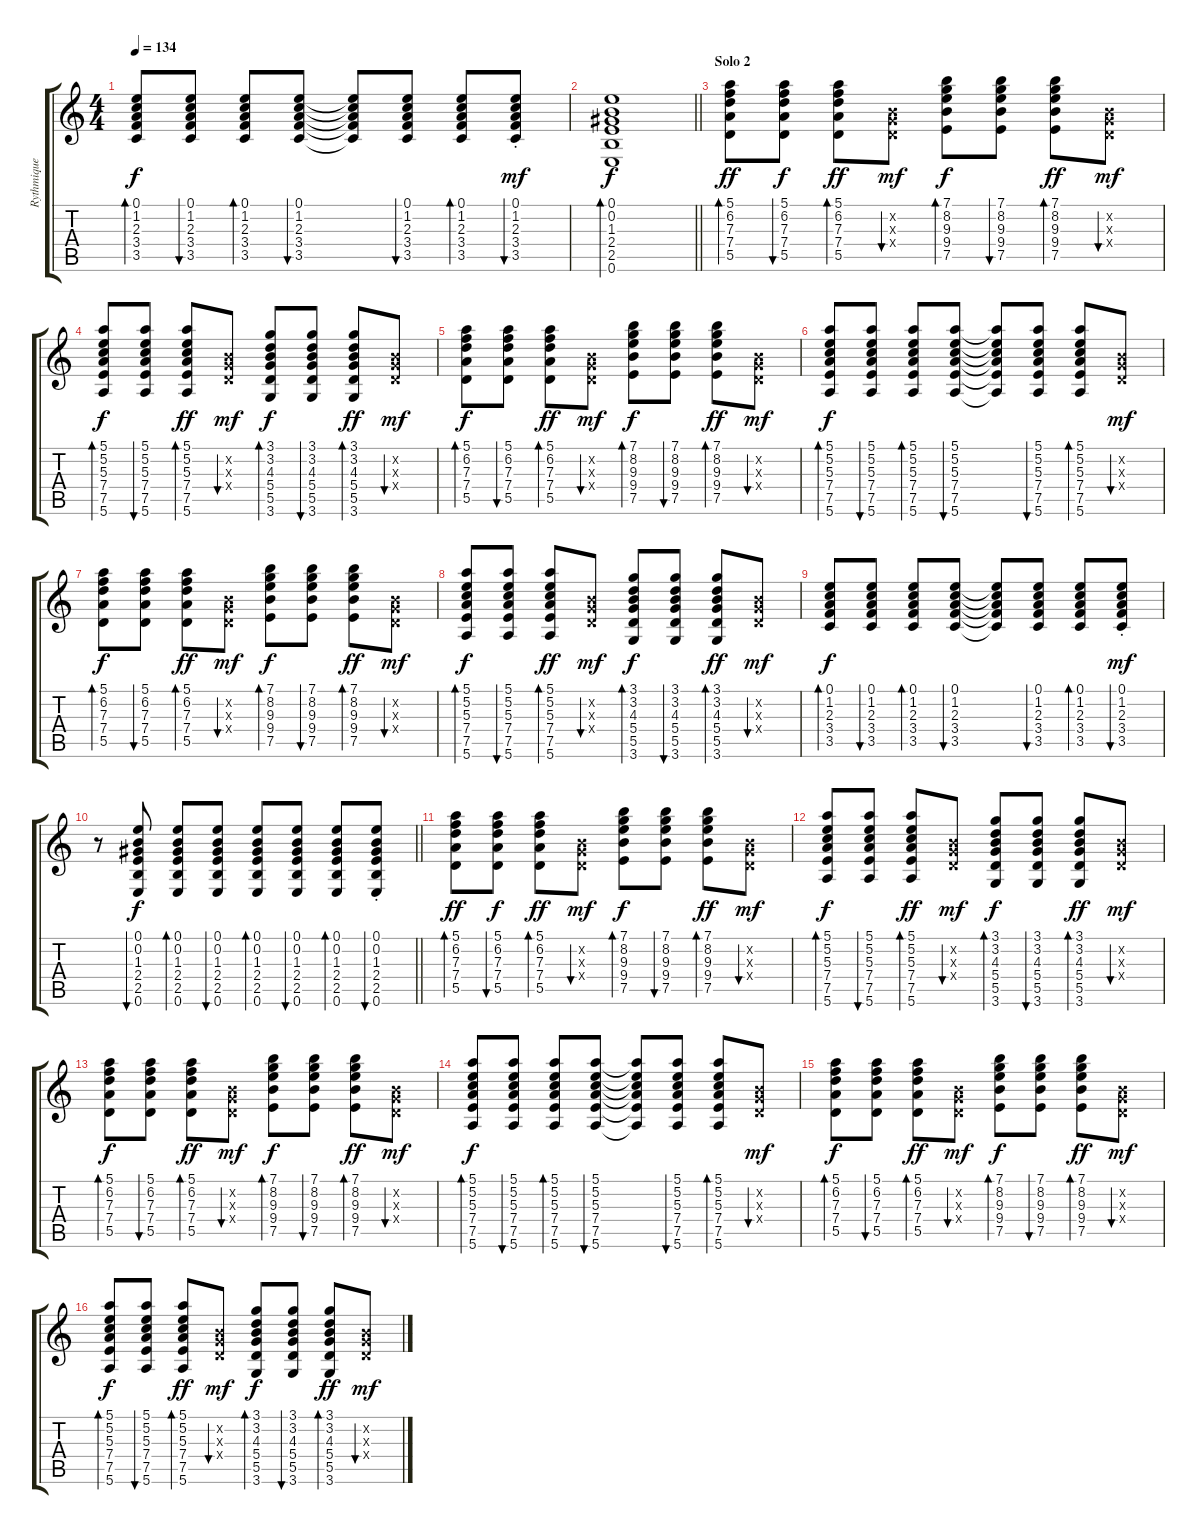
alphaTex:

\track ("Rythmique" "Rythmique") {instrument acousticguitarsteel}
\staff {score tabs}
\tuning (E4 B3 G3 D3 A2 E2) {hide}
\ts (4 4)
\tempo 134
\clef g2
\ks c
(0.1 1.2 2.3 3.4 3.5).8{bd 60 dy f} (0.1 1.2 2.3 3.4 3.5).8{bu 60} (0.1 1.2 2.3 3.4 3.5).8{bd 60} (0.1 1.2 2.3 3.4 3.5).8{bu 60} (0.1{t} 1.2{t} 2.3{t} 3.4{t} 3.5{t}).8 (0.1 1.2 2.3 3.4 3.5).8{bu 60} (0.1 1.2 2.3 3.4 3.5).8{bd 60} (0.1{st} 1.2{st} 2.3{st} 3.4{st} 3.5{st}).8{bu 60 dy mf} |
\barLineRight lightlight
(0.1 0.2 1.3 2.4 2.5 0.6).1{bd 60 dy f} |
\section ("" "Solo 2")
(5.1 6.2 7.3 7.4 5.5).8{bd 60 dy ff} (5.1 6.2 7.3 7.4 5.5).8{bu 60 dy f} (5.1 6.2 7.3 7.4 5.5).8{bd 60 dy ff} (0.2{x} 0.3{x} 0.4{x}).8{bu 60 dy mf} (7.1 8.2 9.3 9.4 7.5).8{bd 60 dy f} (7.1 8.2 9.3 9.4 7.5).8{bu 60} (7.1 8.2 9.3 9.4 7.5).8{bd 60 dy ff} (0.2{x} 0.3{x} 0.4{x}).8{bu 60 dy mf} |
(5.1 5.2 5.3 7.4 7.5 5.6).8{bd 60 dy f} (5.1 5.2 5.3 7.4 7.5 5.6).8{bu 60} (5.1 5.2 5.3 7.4 7.5 5.6).8{bd 60 dy ff} (0.2{x} 0.3{x} 0.4{x}).8{bu 60 dy mf} (3.1 3.2 4.3 5.4 5.5 3.6).8{bd 60 dy f} (3.1 3.2 4.3 5.4 5.5 3.6).8{bu 60} (3.1 3.2 4.3 5.4 5.5 3.6).8{bd 60 dy ff} (0.2{x} 0.3{x} 0.4{x}).8{bu 60 dy mf} |
(5.1 6.2 7.3 7.4 5.5).8{bd 60 dy f} (5.1 6.2 7.3 7.4 5.5).8{bu 60} (5.1 6.2 7.3 7.4 5.5).8{bd 60 dy ff} (0.2{x} 0.3{x} 0.4{x}).8{bu 60 dy mf} (7.1 8.2 9.3 9.4 7.5).8{bd 60 dy f} (7.1 8.2 9.3 9.4 7.5).8{bu 60} (7.1 8.2 9.3 9.4 7.5).8{bd 60 dy ff} (0.2{x} 0.3{x} 0.4{x}).8{bu 60 dy mf} |
(5.1 5.2 5.3 7.4 7.5 5.6).8{bd 60 dy f} (5.1 5.2 5.3 7.4 7.5 5.6).8{bu 60} (5.1 5.2 5.3 7.4 7.5 5.6).8{bd 60} (5.1 5.2 5.3 7.4 7.5 5.6).8{bu 60} (5.1{t} 5.2{t} 5.3{t} 7.4{t} 7.5{t} 5.6{t}).8 (5.1 5.2 5.3 7.4 7.5 5.6).8{bu 60} (5.1 5.2 5.3 7.4 7.5 5.6).8{bd 60} (0.2{x} 0.3{x} 0.4{x}).8{bu 60 dy mf} |
(5.1 6.2 7.3 7.4 5.5).8{bd 60 dy f} (5.1 6.2 7.3 7.4 5.5).8{bu 60} (5.1 6.2 7.3 7.4 5.5).8{bd 60 dy ff} (0.2{x} 0.3{x} 0.4{x}).8{bu 60 dy mf} (7.1 8.2 9.3 9.4 7.5).8{bd 60 dy f} (7.1 8.2 9.3 9.4 7.5).8{bu 60} (7.1 8.2 9.3 9.4 7.5).8{bd 60 dy ff} (0.2{x} 0.3{x} 0.4{x}).8{bu 60 dy mf} |
(5.1 5.2 5.3 7.4 7.5 5.6).8{bd 60 dy f} (5.1 5.2 5.3 7.4 7.5 5.6).8{bu 60} (5.1 5.2 5.3 7.4 7.5 5.6).8{bd 60 dy ff} (0.2{x} 0.3{x} 0.4{x}).8{bu 60 dy mf} (3.1 3.2 4.3 5.4 5.5 3.6).8{bd 60 dy f} (3.1 3.2 4.3 5.4 5.5 3.6).8{bu 60} (3.1 3.2 4.3 5.4 5.5 3.6).8{bd 60 dy ff} (0.2{x} 0.3{x} 0.4{x}).8{bu 60 dy mf} |
(0.1 1.2 2.3 3.4 3.5).8{bd 60 dy f} (0.1 1.2 2.3 3.4 3.5).8{bu 60} (0.1 1.2 2.3 3.4 3.5).8{bd 60} (0.1 1.2 2.3 3.4 3.5).8{bu 60} (0.1{t} 1.2{t} 2.3{t} 3.4{t} 3.5{t}).8 (0.1 1.2 2.3 3.4 3.5).8{bu 60} (0.1 1.2 2.3 3.4 3.5).8{bd 60} (0.1{st} 1.2{st} 2.3{st} 3.4{st} 3.5{st}).8{bu 60 dy mf} |
\barLineRight lightlight
r.8 (0.1 0.2 1.3 2.4 2.5 0.6).8{bu 60 dy f} (0.1 0.2 1.3 2.4 2.5 0.6).8{bd 60} (0.1 0.2 1.3 2.4 2.5 0.6).8{bu 60} (0.1 0.2 1.3 2.4 2.5 0.6).8{bd 60} (0.1 0.2 1.3 2.4 2.5 0.6).8{bu 60} (0.1 0.2 1.3 2.4 2.5 0.6).8{bd 60} (0.1{st} 0.2{st} 1.3{st} 2.4{st} 2.5{st} 0.6{st}).8{bu 60} |
(5.1 6.2 7.3 7.4 5.5).8{bd 60 dy ff} (5.1 6.2 7.3 7.4 5.5).8{bu 60 dy f} (5.1 6.2 7.3 7.4 5.5).8{bd 60 dy ff} (0.2{x} 0.3{x} 0.4{x}).8{bu 60 dy mf} (7.1 8.2 9.3 9.4 7.5).8{bd 60 dy f} (7.1 8.2 9.3 9.4 7.5).8{bu 60} (7.1 8.2 9.3 9.4 7.5).8{bd 60 dy ff} (0.2{x} 0.3{x} 0.4{x}).8{bu 60 dy mf} |
(5.1 5.2 5.3 7.4 7.5 5.6).8{bd 60 dy f} (5.1 5.2 5.3 7.4 7.5 5.6).8{bu 60} (5.1 5.2 5.3 7.4 7.5 5.6).8{bd 60 dy ff} (0.2{x} 0.3{x} 0.4{x}).8{bu 60 dy mf} (3.1 3.2 4.3 5.4 5.5 3.6).8{bd 60 dy f} (3.1 3.2 4.3 5.4 5.5 3.6).8{bu 60} (3.1 3.2 4.3 5.4 5.5 3.6).8{bd 60 dy ff} (0.2{x} 0.3{x} 0.4{x}).8{bu 60 dy mf} |
(5.1 6.2 7.3 7.4 5.5).8{bd 60 dy f} (5.1 6.2 7.3 7.4 5.5).8{bu 60} (5.1 6.2 7.3 7.4 5.5).8{bd 60 dy ff} (0.2{x} 0.3{x} 0.4{x}).8{bu 60 dy mf} (7.1 8.2 9.3 9.4 7.5).8{bd 60 dy f} (7.1 8.2 9.3 9.4 7.5).8{bu 60} (7.1 8.2 9.3 9.4 7.5).8{bd 60 dy ff} (0.2{x} 0.3{x} 0.4{x}).8{bu 60 dy mf} |
(5.1 5.2 5.3 7.4 7.5 5.6).8{bd 60 dy f} (5.1 5.2 5.3 7.4 7.5 5.6).8{bu 60} (5.1 5.2 5.3 7.4 7.5 5.6).8{bd 60} (5.1 5.2 5.3 7.4 7.5 5.6).8{bu 60} (5.1{t} 5.2{t} 5.3{t} 7.4{t} 7.5{t} 5.6{t}).8 (5.1 5.2 5.3 7.4 7.5 5.6).8{bu 60} (5.1 5.2 5.3 7.4 7.5 5.6).8{bd 60} (0.2{x} 0.3{x} 0.4{x}).8{bu 60 dy mf} |
(5.1 6.2 7.3 7.4 5.5).8{bd 60 dy f} (5.1 6.2 7.3 7.4 5.5).8{bu 60} (5.1 6.2 7.3 7.4 5.5).8{bd 60 dy ff} (0.2{x} 0.3{x} 0.4{x}).8{bu 60 dy mf} (7.1 8.2 9.3 9.4 7.5).8{bd 60 dy f} (7.1 8.2 9.3 9.4 7.5).8{bu 60} (7.1 8.2 9.3 9.4 7.5).8{bd 60 dy ff} (0.2{x} 0.3{x} 0.4{x}).8{bu 60 dy mf} |
(5.1 5.2 5.3 7.4 7.5 5.6).8{bd 60 dy f} (5.1 5.2 5.3 7.4 7.5 5.6).8{bu 60} (5.1 5.2 5.3 7.4 7.5 5.6).8{bd 60 dy ff} (0.2{x} 0.3{x} 0.4{x}).8{bu 60 dy mf} (3.1 3.2 4.3 5.4 5.5 3.6).8{bd 60 dy f} (3.1 3.2 4.3 5.4 5.5 3.6).8{bu 60} (3.1 3.2 4.3 5.4 5.5 3.6).8{bd 60 dy ff} (0.2{x} 0.3{x} 0.4{x}).8{bu 60 dy mf}
